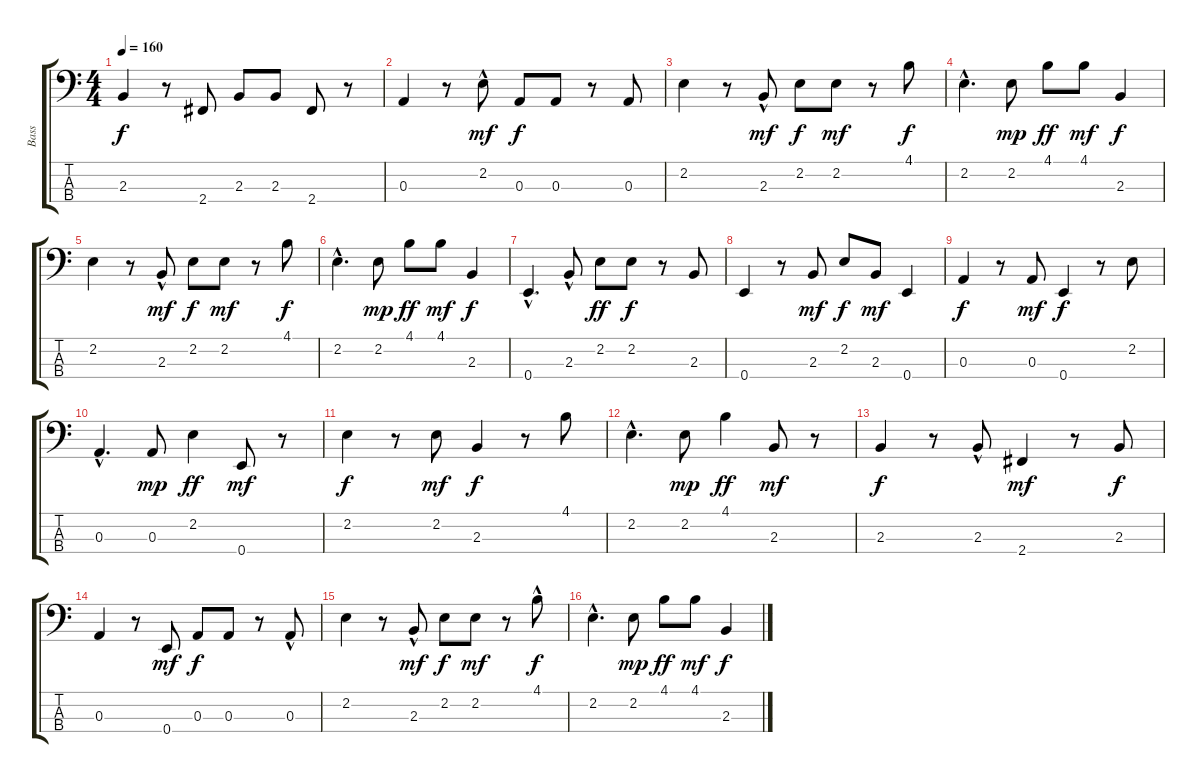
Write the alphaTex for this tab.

\track ("Bass    " "Bass    ") {instrument acousticbass}
\staff {score tabs}
\tuning (G2 D2 A1 E1) {hide}
\ts (4 4)
\tempo 160
\clef f4
\ks c
2.3.4{dy f} r.8 2.4.8 2.3.8 2.3.8 2.4.8 r.8 |
0.3.4 r.8 2.2{hac}.8{dy mf} 0.3.8{dy f} 0.3.8 r.8 0.3.8 |
2.2.4 r.8 2.3{hac}.8{dy mf} 2.2.8{dy f} 2.2.8{dy mf} r.8 4.1.8{dy f} |
2.2{hac}.4{d} 2.2.8{dy mp} 4.1.8{dy ff} 4.1.8{dy mf} 2.3.4{dy f} |
2.2.4 r.8 2.3{hac}.8{dy mf} 2.2.8{dy f} 2.2.8{dy mf} r.8 4.1.8{dy f} |
2.2{hac}.4{d} 2.2.8{dy mp} 4.1.8{dy ff} 4.1.8{dy mf} 2.3.4{dy f} |
0.4{hac}.4{d} 2.3{hac}.8 2.2.8{dy ff} 2.2.8{dy f} r.8 2.3.8 |
0.4.4 r.8 2.3.8{dy mf} 2.2.8{dy f} 2.3.8{dy mf} 0.4.4 |
0.3.4{dy f} r.8 0.3.8{dy mf} 0.4.4{dy f} r.8 2.2.8 |
0.3{hac}.4{d} 0.3.8{dy mp} 2.2.4{dy ff} 0.4.8{dy mf} r.8 |
2.2.4{dy f} r.8 2.2.8{dy mf} 2.3.4{dy f} r.8 4.1.8 |
2.2{hac}.4{d} 2.2.8{dy mp} 4.1.4{dy ff} 2.3.8{dy mf} r.8 |
2.3.4{dy f} r.8 2.3{hac}.8 2.4.4{dy mf} r.8 2.3.8{dy f} |
0.3.4 r.8 0.4.8{dy mf} 0.3.8{dy f} 0.3.8 r.8 0.3{hac}.8 |
2.2.4 r.8 2.3{hac}.8{dy mf} 2.2.8{dy f} 2.2.8{dy mf} r.8 4.1{hac}.8{dy f} |
2.2{hac}.4{d} 2.2.8{dy mp} 4.1.8{dy ff} 4.1.8{dy mf} 2.3.4{dy f}
